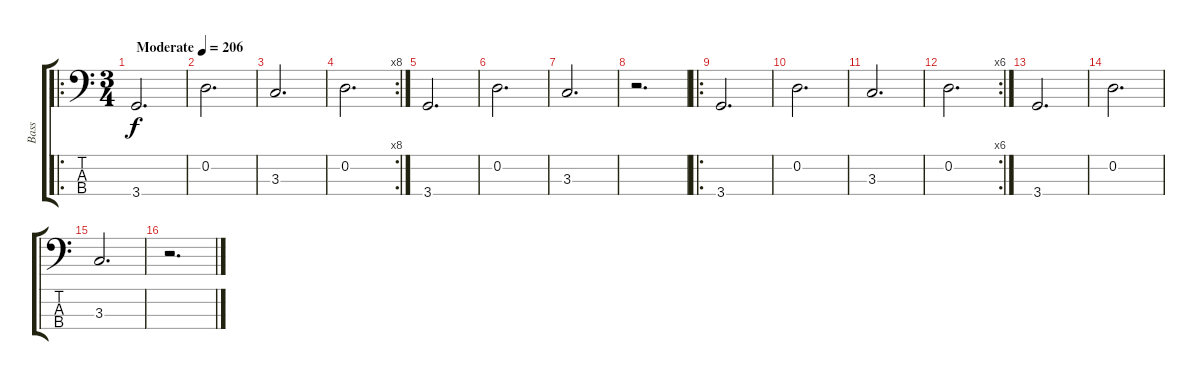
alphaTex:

\track ("Bass" "Bass") {instrument electricbasspick}
\staff {score tabs}
\tuning (G2 D2 A1 E1) {hide}
\ro
\ts (3 4)
\tempo (206 "Moderate")
\clef f4
\ks c
3.4.2{d dy f instrument electricbasspick} |
0.2.2{d} |
3.3.2{d} |
\rc 8
0.2.2{d} |
3.4.2{d} |
0.2.2{d} |
3.3.2{d} |
r.2{d} |
\ro
3.4.2{d} |
0.2.2{d} |
3.3.2{d} |
\rc 6
0.2.2{d} |
3.4.2{d} |
0.2.2{d} |
3.3.2{d} |
r.2{d}
